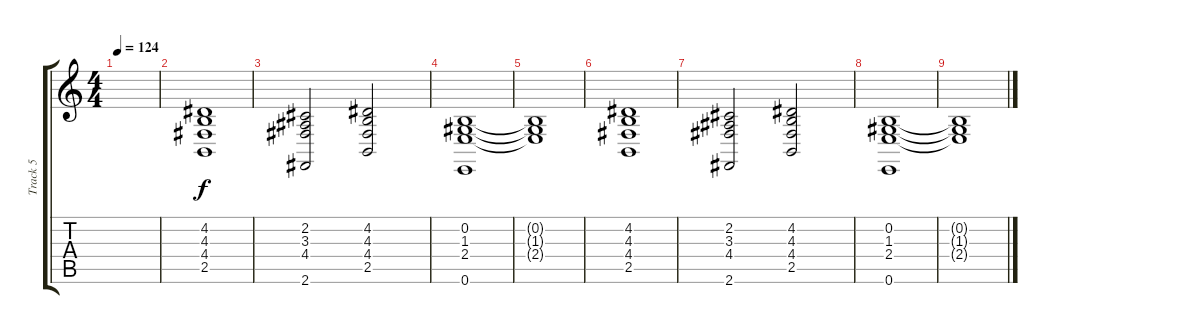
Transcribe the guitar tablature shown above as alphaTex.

\track ("Track 5" "Track 5") {instrument stringensemble1}
\staff {score tabs}
\tuning (E4 B3 G3 D3 A2 E2) {hide}
\ts (4 4)
\tempo 124
\clef g2
\ks c
|
(4.2 4.3 4.4 2.5).1 |
(2.2 3.3 4.4 2.6).2 (4.2 4.3 4.4 2.5).2 |
(0.2 1.3 2.4 0.6).1 |
(0.2{t} 1.3{t} 2.4{t}).1 |
(4.2 4.3 4.4 2.5).1 |
(2.2 3.3 4.4 2.6).2 (4.2 4.3 4.4 2.5).2 |
(0.2 1.3 2.4 0.6).1 |
(0.2{t} 1.3{t} 2.4{t}).1
